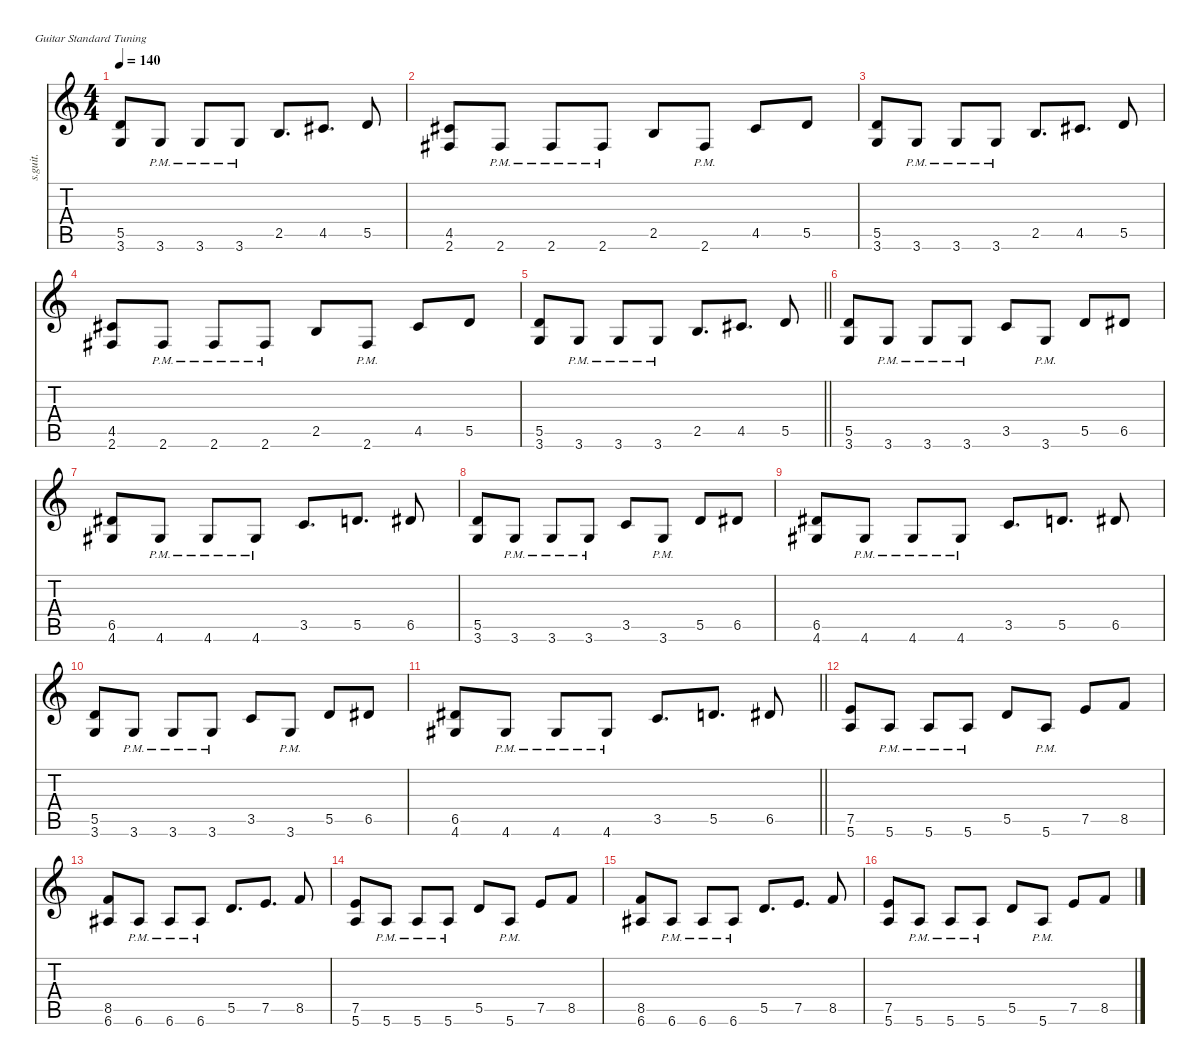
\defaultSystemsLayout 4
\hideDynamics
\bracketExtendMode nobrackets
\otherSystemsTrackNameOrientation horizontal
\track ("Gtr. I" "s.guit.") {defaultSystemsLayout 8 mute instrument acousticguitarsteel}
\staff {score tabs}
\tuning (E4 B3 G3 D3 A2 E2)
\ts (4 4)
\tempo 140
\clef g2
\ks aminor
(5.5 3.6).8{dy f beam Up} 3.6{pm}.8{beam Up} 3.6{pm}.8{beam Up} 3.6{pm}.8{beam Up} 2.5.8{d beam Up} 4.5{acc #}.8{d beam Up} 5.5.8{beam Up} |
(4.5{acc #} 2.6{acc #}).8{beam Up} 2.6{pm acc #}.8{beam Up} 2.6{pm acc #}.8{beam Up} 2.6{pm acc #}.8{beam Up} 2.5.8{beam Up} 2.6{pm acc #}.8{beam Up} 4.5{acc #}.8{beam Up} 5.5.8{beam Up} |
(5.5 3.6).8{beam Up} 3.6{pm}.8{beam Up} 3.6{pm}.8{beam Up} 3.6{pm}.8{beam Up} 2.5.8{d beam Up} 4.5{acc #}.8{d beam Up} 5.5.8{beam Up} |
(4.5{acc #} 2.6{acc #}).8{beam Up} 2.6{pm acc #}.8{beam Up} 2.6{pm acc #}.8{beam Up} 2.6{pm acc #}.8{beam Up} 2.5.8{beam Up} 2.6{pm acc #}.8{beam Up} 4.5{acc #}.8{beam Up} 5.5.8{beam Up} |
\barLineRight lightlight
(5.5 3.6).8{beam Up} 3.6{pm}.8{beam Up} 3.6{pm}.8{beam Up} 3.6{pm}.8{beam Up} 2.5.8{d beam Up} 4.5{acc #}.8{d beam Up} 5.5.8{beam Up} |
(5.5 3.6).8{beam Up} 3.6{pm}.8{beam Up} 3.6{pm}.8{beam Up} 3.6{pm}.8{beam Up} 3.5.8{beam Up} 3.6{pm}.8{beam Up} 5.5.8{beam Up} 6.5{acc #}.8{beam Up} |
(6.5{acc #} 4.6{acc #}).8{beam Up} 4.6{pm acc #}.8{beam Up} 4.6{pm acc #}.8{beam Up} 4.6{pm acc #}.8{beam Up} 3.5.8{d beam Up} 5.5.8{d beam Up} 6.5{acc #}.8{beam Up} |
(5.5 3.6).8{beam Up} 3.6{pm}.8{beam Up} 3.6{pm}.8{beam Up} 3.6{pm}.8{beam Up} 3.5.8{beam Up} 3.6{pm}.8{beam Up} 5.5.8{beam Up} 6.5{acc #}.8{beam Up} |
(6.5{acc #} 4.6{acc #}).8{beam Up} 4.6{pm acc #}.8{beam Up} 4.6{pm acc #}.8{beam Up} 4.6{pm acc #}.8{beam Up} 3.5.8{d beam Up} 5.5.8{d beam Up} 6.5{acc #}.8{beam Up} |
(5.5 3.6).8{beam Up} 3.6{pm}.8{beam Up} 3.6{pm}.8{beam Up} 3.6{pm}.8{beam Up} 3.5.8{beam Up} 3.6{pm}.8{beam Up} 5.5.8{beam Up} 6.5{acc #}.8{beam Up} |
\barLineRight lightlight
(6.5{acc #} 4.6{acc #}).8{beam Up} 4.6{pm acc #}.8{beam Up} 4.6{pm acc #}.8{beam Up} 4.6{pm acc #}.8{beam Up} 3.5.8{d beam Up} 5.5.8{d beam Up} 6.5{acc #}.8{beam Up} |
(7.5 5.6).8{beam Up} 5.6{pm}.8{beam Up} 5.6{pm}.8{beam Up} 5.6{pm}.8{beam Up} 5.5.8{beam Up} 5.6{pm}.8{beam Up} 7.5.8{beam Up} 8.5.8{beam Up} |
(8.5 6.6{acc #}).8{beam Up} 6.6{pm acc #}.8{beam Up} 6.6{pm acc #}.8{beam Up} 6.6{pm acc #}.8{beam Up} 5.5.8{d beam Up} 7.5.8{d beam Up} 8.5.8{beam Up} |
(7.5 5.6).8{beam Up} 5.6{pm}.8{beam Up} 5.6{pm}.8{beam Up} 5.6{pm}.8{beam Up} 5.5.8{beam Up} 5.6{pm}.8{beam Up} 7.5.8{beam Up} 8.5.8{beam Up} |
(8.5 6.6{acc #}).8{beam Up} 6.6{pm acc #}.8{beam Up} 6.6{pm acc #}.8{beam Up} 6.6{pm acc #}.8{beam Up} 5.5.8{d beam Up} 7.5.8{d beam Up} 8.5.8{beam Up} |
(7.5 5.6).8{beam Up} 5.6{pm}.8{beam Up} 5.6{pm}.8{beam Up} 5.6{pm}.8{beam Up} 5.5.8{beam Up} 5.6{pm}.8{beam Up} 7.5.8{beam Up} 8.5.8{beam Up}
